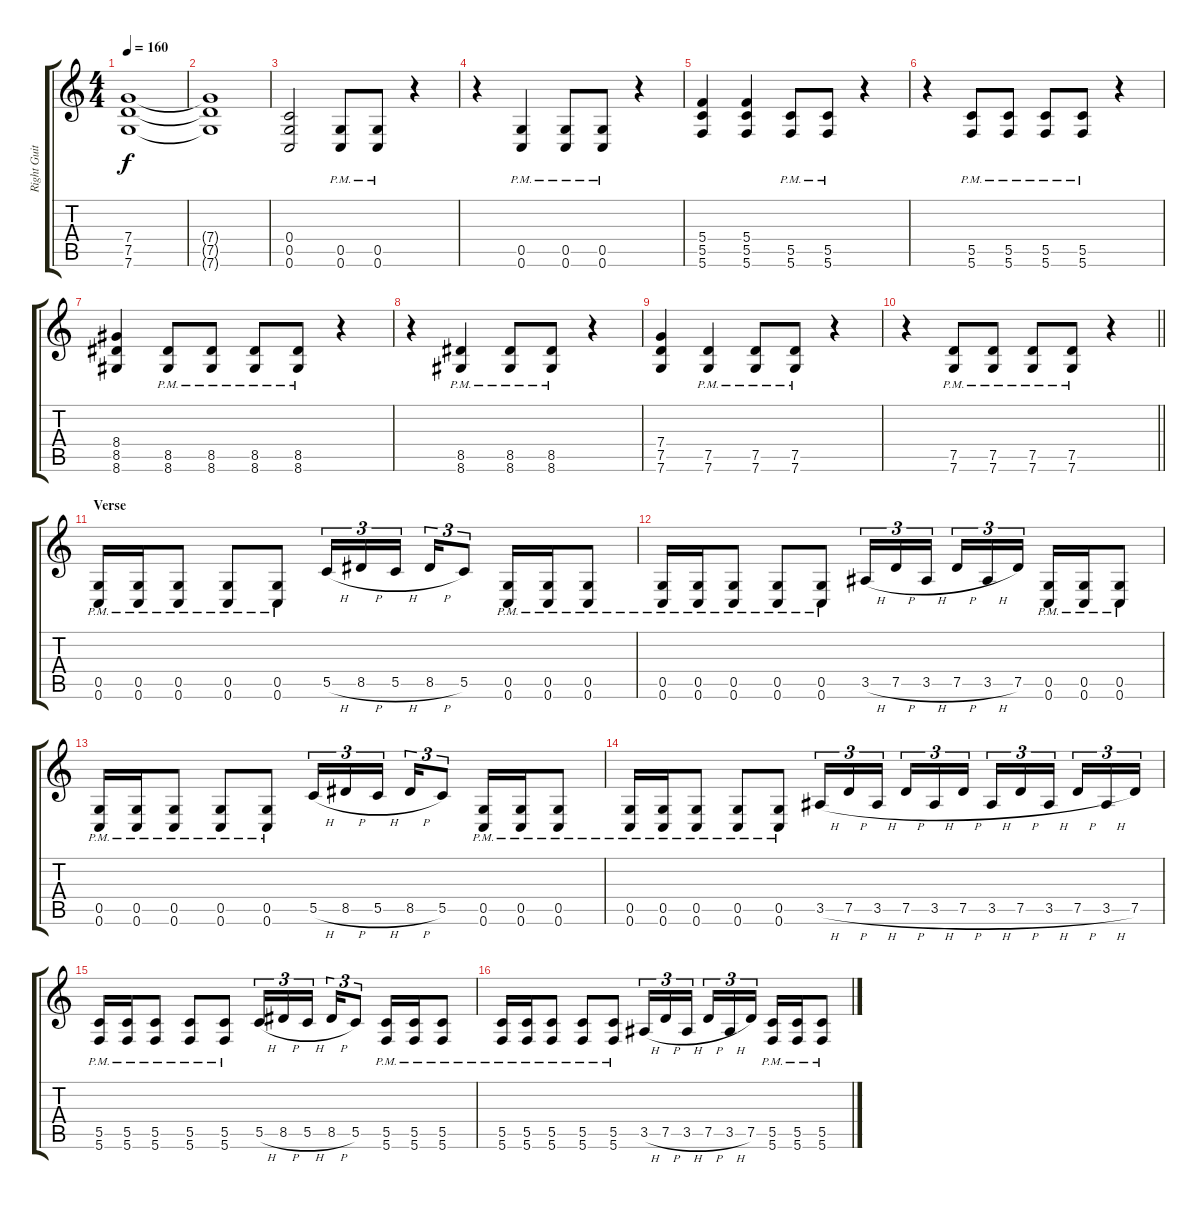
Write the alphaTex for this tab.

\track ("Right Guitar" "Right Guit") {instrument distortionguitar}
\staff {score tabs}
\tuning (D4 A3 F3 C3 G2 C2) {hide}
\ts (4 4)
\tempo 160
\clef g2
\ks c
(7.4 7.5 7.6).1{dy f} |
(7.4{t} 7.5{t} 7.6{t}).1 |
(0.4 0.5 0.6).2 (0.5{pm} 0.6{pm}).8 (0.5{pm} 0.6{pm}).8 r.4 |
r.4 (0.5{pm} 0.6{pm}).4 (0.5{pm} 0.6{pm}).8 (0.5{pm} 0.6{pm}).8 r.4 |
(5.4 5.5 5.6).4 (5.4 5.5 5.6).4 (5.5{pm} 5.6{pm}).8 (5.5{pm} 5.6{pm}).8 r.4 |
r.4 (5.5{pm} 5.6{pm}).8 (5.5{pm} 5.6{pm}).8 (5.5{pm} 5.6{pm}).8 (5.5{pm} 5.6{pm}).8 r.4 |
(8.4 8.5 8.6).4 (8.5{pm} 8.6{pm}).8 (8.5{pm} 8.6{pm}).8 (8.5{pm} 8.6{pm}).8 (8.5{pm} 8.6{pm}).8 r.4 |
r.4 (8.5{pm} 8.6{pm}).4 (8.5{pm} 8.6{pm}).8 (8.5{pm} 8.6{pm}).8 r.4 |
(7.4 7.5 7.6).4 (7.5{pm} 7.6{pm}).4 (7.5{pm} 7.6{pm}).8 (7.5{pm} 7.6{pm}).8 r.4 |
\barLineRight lightlight
r.4 (7.5{pm} 7.6{pm}).8 (7.5{pm} 7.6{pm}).8 (7.5{pm} 7.6{pm}).8 (7.5{pm} 7.6{pm}).8 r.4 |
\section ("" "Verse")
(0.5{pm} 0.6{pm}).16 (0.5{pm} 0.6{pm}).16 (0.5{pm} 0.6{pm}).8 (0.5{pm} 0.6{pm}).8 (0.5{pm} 0.6{pm}).8 5.5{h}.16{tu (3 2)} 8.5{h}.16{tu (3 2)} 5.5{h}.16{tu (3 2) beam splitsecondary} 8.5{h}.16{tu (3 2)} 5.5.8{tu (3 2)} (0.5{pm} 0.6{pm}).16 (0.5{pm} 0.6{pm}).16 (0.5{pm} 0.6{pm}).8 |
(0.5{pm} 0.6{pm}).16 (0.5{pm} 0.6{pm}).16 (0.5{pm} 0.6{pm}).8 (0.5{pm} 0.6{pm}).8 (0.5{pm} 0.6{pm}).8 3.5{h}.16{tu (3 2)} 7.5{h}.16{tu (3 2)} 3.5{h}.16{tu (3 2) beam splitsecondary} 7.5{h}.16{tu (3 2)} 3.5{h}.16{tu (3 2)} 7.5.16{tu (3 2)} (0.5{pm} 0.6{pm}).16 (0.5{pm} 0.6{pm}).16 (0.5{pm} 0.6{pm}).8 |
(0.5{pm} 0.6{pm}).16 (0.5{pm} 0.6{pm}).16 (0.5{pm} 0.6{pm}).8 (0.5{pm} 0.6{pm}).8 (0.5{pm} 0.6{pm}).8 5.5{h}.16{tu (3 2)} 8.5{h}.16{tu (3 2)} 5.5{h}.16{tu (3 2) beam splitsecondary} 8.5{h}.16{tu (3 2)} 5.5.8{tu (3 2)} (0.5{pm} 0.6{pm}).16 (0.5{pm} 0.6{pm}).16 (0.5{pm} 0.6{pm}).8 |
(0.5{pm} 0.6{pm}).16 (0.5{pm} 0.6{pm}).16 (0.5{pm} 0.6{pm}).8 (0.5{pm} 0.6{pm}).8 (0.5{pm} 0.6{pm}).8 3.5{h}.16{tu (3 2)} 7.5{h}.16{tu (3 2)} 3.5{h}.16{tu (3 2) beam splitsecondary} 7.5{h}.16{tu (3 2)} 3.5{h}.16{tu (3 2)} 7.5{h}.16{tu (3 2)} 3.5{h}.16{tu (3 2)} 7.5{h}.16{tu (3 2)} 3.5{h}.16{tu (3 2) beam splitsecondary} 7.5{h}.16{tu (3 2)} 3.5{h}.16{tu (3 2)} 7.5.16{tu (3 2)} |
(5.5{pm} 5.6{pm}).16 (5.5{pm} 5.6{pm}).16 (5.5{pm} 5.6{pm}).8 (5.5{pm} 5.6{pm}).8 (5.5{pm} 5.6{pm}).8 5.5{h}.16{tu (3 2)} 8.5{h}.16{tu (3 2)} 5.5{h}.16{tu (3 2) beam splitsecondary} 8.5{h}.16{tu (3 2)} 5.5.8{tu (3 2)} (5.5{pm} 5.6{pm}).16 (5.5{pm} 5.6{pm}).16 (5.5{pm} 5.6{pm}).8 |
(5.5{pm} 5.6{pm}).16 (5.5{pm} 5.6{pm}).16 (5.5{pm} 5.6{pm}).8 (5.5{pm} 5.6{pm}).8 (5.5{pm} 5.6{pm}).8 3.5{h}.16{tu (3 2)} 7.5{h}.16{tu (3 2)} 3.5{h}.16{tu (3 2) beam splitsecondary} 7.5{h}.16{tu (3 2)} 3.5{h}.16{tu (3 2)} 7.5.16{tu (3 2)} (5.5{pm} 5.6{pm}).16 (5.5{pm} 5.6{pm}).16 (5.5{pm} 5.6{pm}).8
